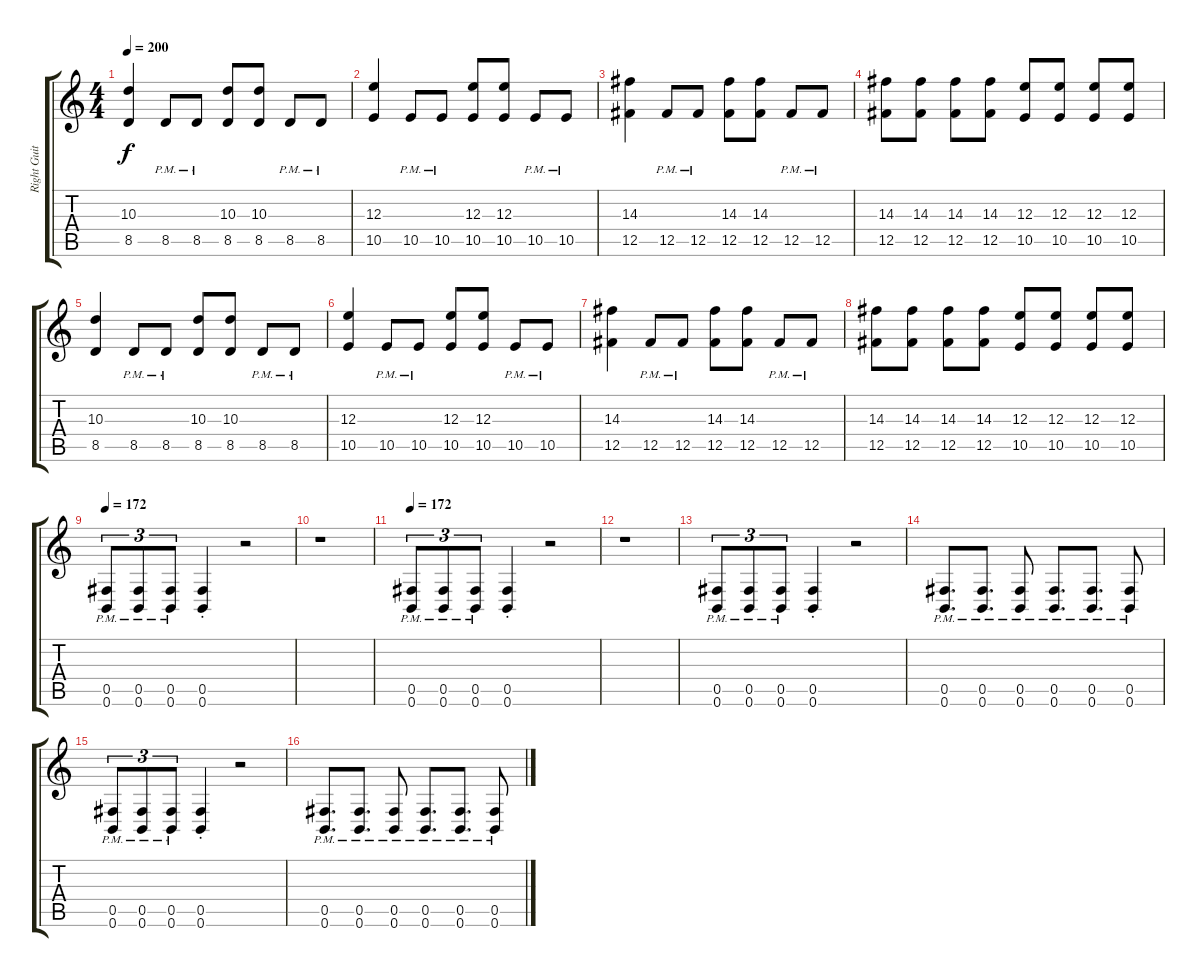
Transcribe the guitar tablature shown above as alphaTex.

\track ("Right Guitar" "Right Guit") {instrument distortionguitar}
\staff {score tabs}
\tuning (Db4 Ab3 E3 B2 Gb2 B1) {hide}
\ts (4 4)
\tempo 200
\clef g2
\ks c
(10.3 8.5).4{dy f} 8.5{pm}.8 8.5{pm}.8 (10.3 8.5).8 (10.3 8.5).8 8.5{pm}.8 8.5{pm}.8 |
(12.3 10.5).4 10.5{pm}.8 10.5{pm}.8 (12.3 10.5).8 (12.3 10.5).8 10.5{pm}.8 10.5{pm}.8 |
(14.3 12.5).4 12.5{pm}.8 12.5{pm}.8 (14.3 12.5).8 (14.3 12.5).8 12.5{pm}.8 12.5{pm}.8 |
(14.3 12.5).8 (14.3 12.5).8 (14.3 12.5).8 (14.3 12.5).8 (12.3 10.5).8 (12.3 10.5).8 (12.3 10.5).8 (12.3 10.5).8 |
(10.3 8.5).4 8.5{pm}.8 8.5{pm}.8 (10.3 8.5).8 (10.3 8.5).8 8.5{pm}.8 8.5{pm}.8 |
(12.3 10.5).4 10.5{pm}.8 10.5{pm}.8 (12.3 10.5).8 (12.3 10.5).8 10.5{pm}.8 10.5{pm}.8 |
(14.3 12.5).4 12.5{pm}.8 12.5{pm}.8 (14.3 12.5).8 (14.3 12.5).8 12.5{pm}.8 12.5{pm}.8 |
(14.3 12.5).8 (14.3 12.5).8 (14.3 12.5).8 (14.3 12.5).8 (12.3 10.5).8 (12.3 10.5).8 (12.3 10.5).8 (12.3 10.5).8 |
\tempo 172
(0.5{pm} 0.6{pm}).8{tu (3 2)} (0.5{pm} 0.6{pm}).8{tu (3 2)} (0.5{pm} 0.6{pm}).8{tu (3 2)} (0.5{st} 0.6).4 r.2 |
r.1 |
\tempo 172
(0.5{pm} 0.6{pm}).8{tu (3 2)} (0.5{pm} 0.6{pm}).8{tu (3 2)} (0.5{pm} 0.6{pm}).8{tu (3 2)} (0.5{st} 0.6).4 r.2 |
r.1 |
(0.5{pm} 0.6{pm}).8{tu (3 2)} (0.5{pm} 0.6{pm}).8{tu (3 2)} (0.5{pm} 0.6{pm}).8{tu (3 2)} (0.5{st} 0.6).4 r.2 |
(0.5{pm} 0.6{pm}).8{d} (0.5{pm} 0.6{pm}).8{d} (0.5{pm} 0.6{pm}).8 (0.5{pm} 0.6{pm}).8{d} (0.5{pm} 0.6{pm}).8{d} (0.5{pm} 0.6{pm}).8 |
(0.5{pm} 0.6{pm}).8{tu (3 2)} (0.5{pm} 0.6{pm}).8{tu (3 2)} (0.5{pm} 0.6{pm}).8{tu (3 2)} (0.5{st} 0.6).4 r.2 |
(0.5{pm} 0.6{pm}).8{d} (0.5{pm} 0.6{pm}).8{d} (0.5{pm} 0.6{pm}).8 (0.5{pm} 0.6{pm}).8{d} (0.5{pm} 0.6{pm}).8{d} (0.5{pm} 0.6{pm}).8
